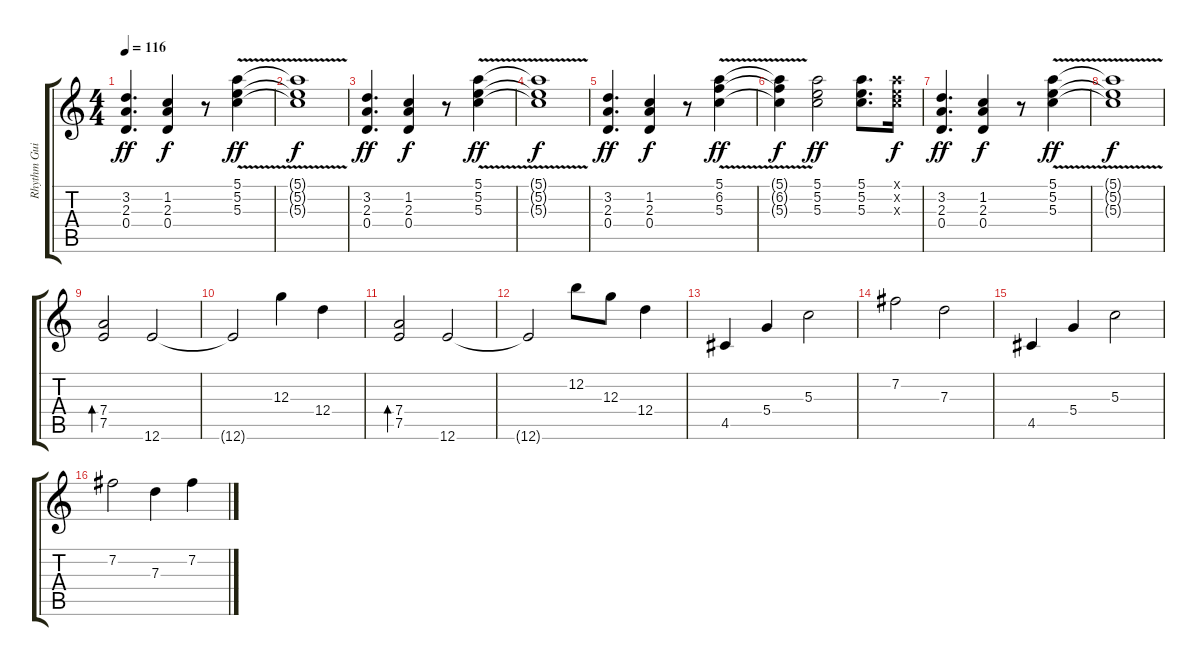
\track ("Rhythm Guitar 1" "Rhythm Gui") {instrument distortionguitar}
\staff {score tabs}
\tuning (E4 B3 G3 D3 A2 E2) {hide}
\ts (4 4)
\tempo 116
\clef g2
\ks c
(3.2 2.3 0.4).4{d dy ff} (1.2 2.3 0.4).4{dy f} r.8 (5.1{v} 5.2{v} 5.3{v}).4{dy ff} |
(5.1{v t} 5.2{v t} 5.3{v t}).1{dy f} |
(3.2 2.3 0.4).4{d dy ff} (1.2 2.3 0.4).4{dy f} r.8 (5.1{v} 5.2{v} 5.3{v}).4{dy ff} |
(5.1{v t} 5.2{v t} 5.3{v t}).1{dy f} |
(3.2 2.3 0.4).4{d dy ff} (1.2 2.3 0.4).4{dy f} r.8 (5.1{v} 6.2{v} 5.3{v}).4{dy ff} |
(5.1{v t} 6.2{v t} 5.3{v t}).4{dy f} (5.1 5.2 5.3).2{dy ff} (5.1 5.2 5.3).8{d} (5.1{x} 5.2{x} 5.3{x}).16{dy f} |
(3.2 2.3 0.4).4{d dy ff} (1.2 2.3 0.4).4{dy f} r.8 (5.1{v} 5.2{v} 5.3{v}).4{dy ff} |
(5.1{v t} 5.2{v t} 5.3{v t}).1{dy f} |
(7.4 7.5).2{bd 480 volume 8} 12.6.2 |
12.6{t}.2 12.3.4 12.4.4 |
(7.4 7.5).2{bd 480} 12.6.2 |
12.6{t}.2 12.2.8 12.3.8 12.4.4 |
4.5.4 5.4.4 5.3.2 |
7.2.2 7.3.2 |
4.5.4 5.4.4 5.3.2 |
7.2.2 7.3.4 7.2.4
